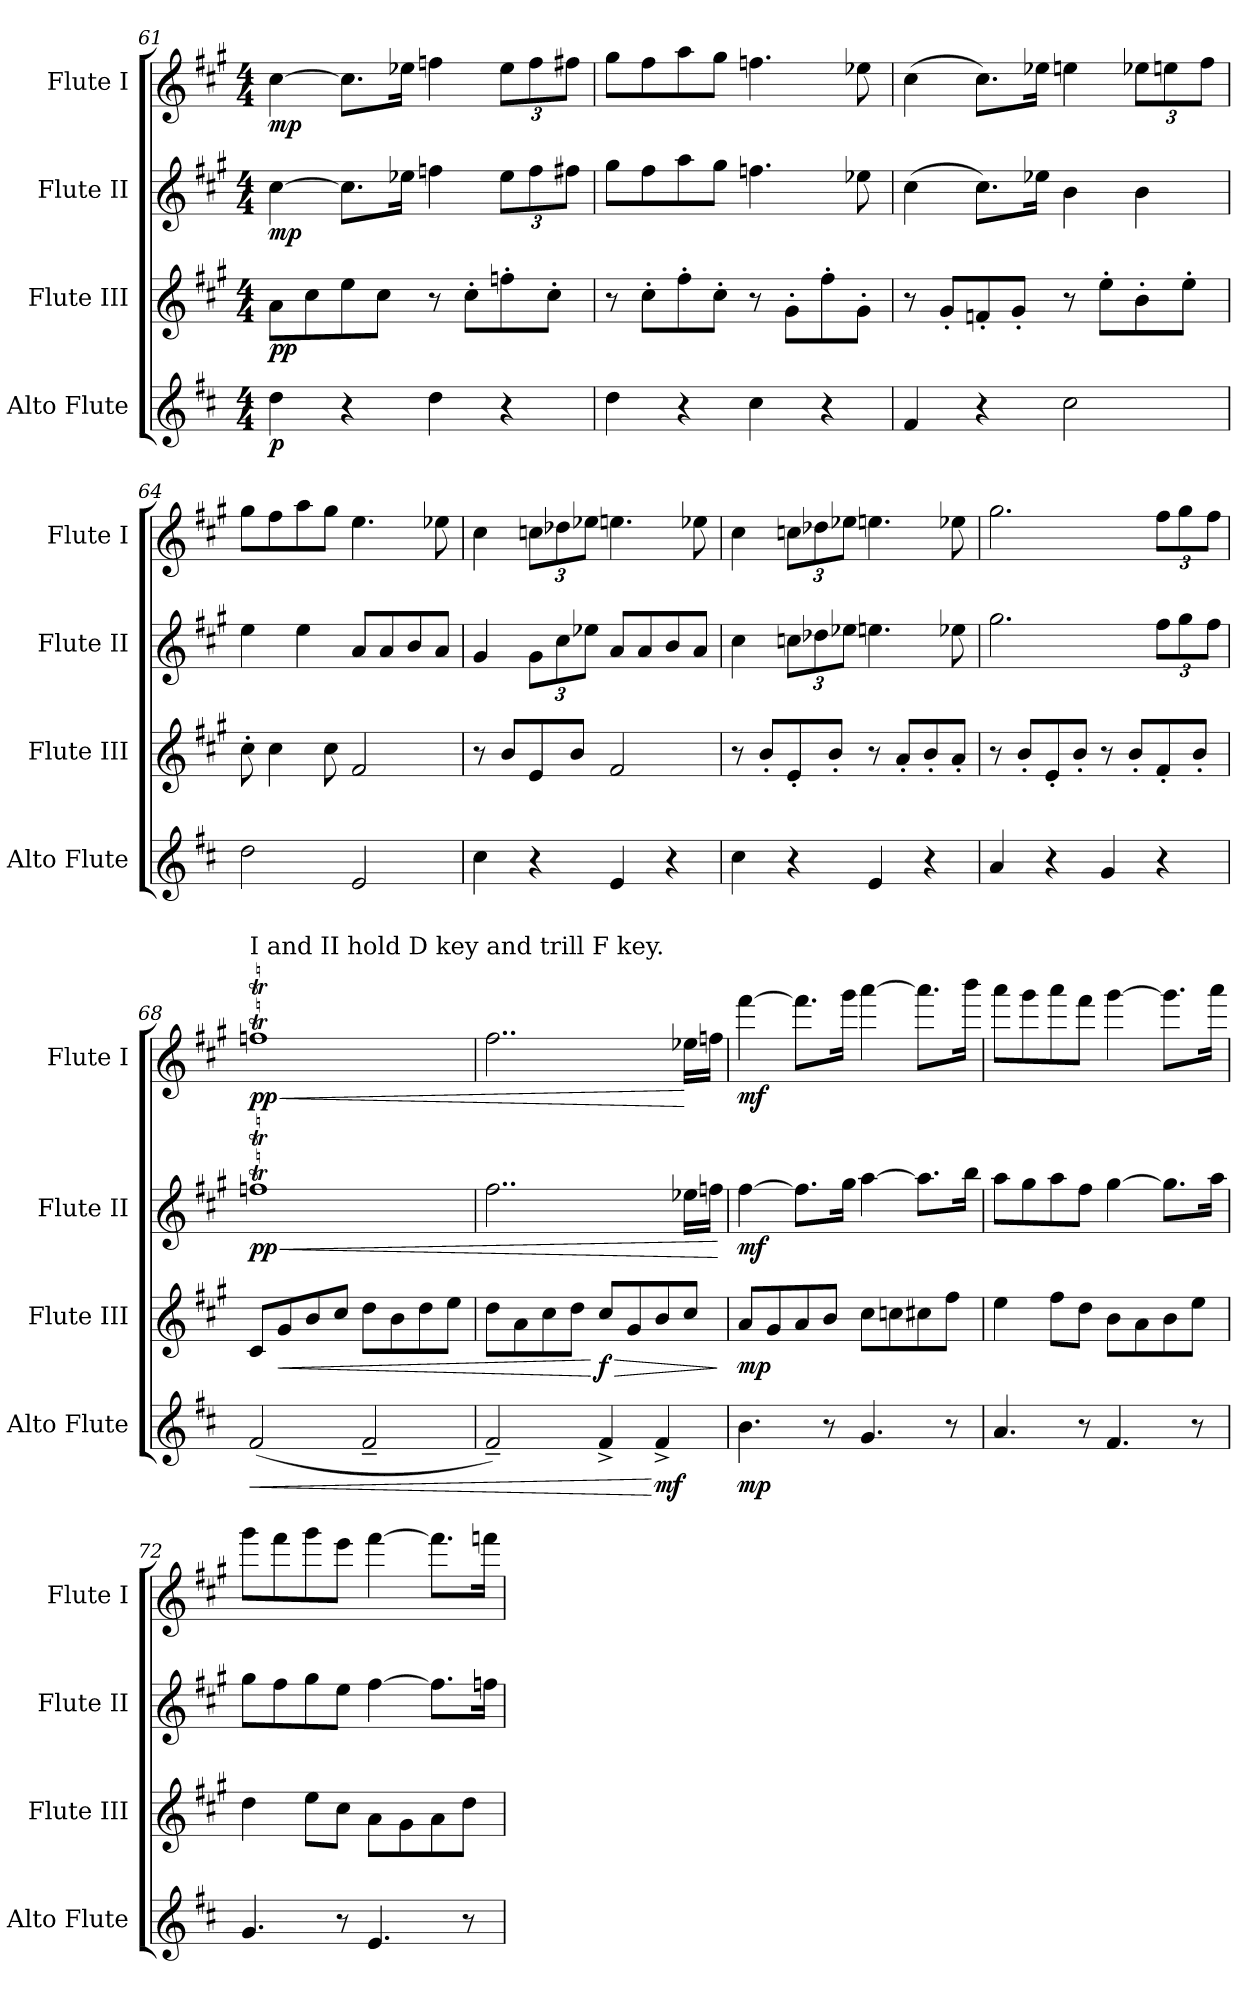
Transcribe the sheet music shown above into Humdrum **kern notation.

**kern	**dynam	**kern	**dynam	**kern	**dynam	**kern	**dynam
*part4	*part4	*part3	*part3	*part2	*part2	*part1	*part1
*staff4	*staff4	*staff3	*staff3	*staff2	*staff2	*staff1	*staff1
*I"Alto Flute	*	*I"Flute III	*	*I"Flute II	*	*I"Flute I	*
*I'Alto Flute	*	*I'Flute III	*	*I'Flute II	*	*I'Flute I	*
*clefG2	*	*clefG2	*	*clefG2	*	*clefG2	*
*ITrd3c5	*	*	*	*	*	*	*
*k[f#c#g#]	*	*k[f#c#g#]	*	*k[f#c#g#]	*	*k[f#c#g#]	*
*M4/4	*	*M4/4	*	*M4/4	*	*M4/4	*
=61	=61	=61	=61	=61	=61	=61	=61
!	!LO:DY:b	!	!LO:DY:b	!	!LO:DY:b	!	!LO:DY:b
4a\	p	8a\L	pp	[4cc#\	mp	[4cc#\	mp
.	.	8cc#\	.	.	.	.	.
4r	.	8ee\	.	8.cc#\L]	.	8.cc#\L]	.
.	.	8cc#\J	.	.	.	.	.
.	.	.	.	16ee-X\Jk	.	16ee-X\Jk	.
4a\	.	8r	.	4ffn\	.	4ffn\	.
.	.	8cc#'\L	.	.	.	.	.
*	*	*	*	*Xbrackettup	*	*Xbrackettup	*
4r	.	8ffn'\	.	12ee-\L	.	12ee-\L	.
.	.	.	.	12ff\	.	12ff\	.
.	.	8cc#'\J	.	.	.	.	.
.	.	.	.	12ff#X\J	.	12ff#X\J	.
=62	=62	=62	=62	=62	=62	=62	=62
4a\	.	8r	.	8gg#\L	.	8gg#\L	.
.	.	8cc#'\L	.	8ff#\	.	8ff#\	.
4r	.	8ff#'\	.	8aa\	.	8aa\	.
.	.	8cc#'\J	.	8gg#\J	.	8gg#\J	.
4g#\	.	8r	.	4.ffn\	.	4.ffn\	.
.	.	8g#'\L	.	.	.	.	.
4r	.	8ff#'\	.	.	.	.	.
.	.	8g#'\J	.	8ee-X\	.	8ee-X\	.
=63	=63	=63	=63	=63	=63	=63	=63
4c#/	.	8r	.	(>4cc#\	.	(>4cc#\	.
.	.	8g#'/L	.	.	.	.	.
4r	.	8fn'/	.	8.cc#\L)	.	8.cc#\L)	.
.	.	8g#'/J	.	.	.	.	.
.	.	.	.	16ee-X\Jk	.	16ee-X\Jk	.
2g#\	.	8r	.	4b\	.	4een\	.
.	.	8ee'\L	.	.	.	.	.
.	.	8b'\	.	4b\	.	12ee-X\L	.
.	.	.	.	.	.	12een\	.
.	.	8ee'\J	.	.	.	.	.
.	.	.	.	.	.	12ff#\J	.
=64	=64	=64	=64	=64	=64	=64	=64
2a\	.	8cc#'\	.	4ee\	.	8gg#\L	.
.	.	4cc#\	.	.	.	8ff#\	.
.	.	.	.	4ee\	.	8aa\	.
.	.	8cc#\	.	.	.	8gg#\J	.
2B/	.	2f#/	.	8a/L	.	4.ee\	.
.	.	.	.	8a/	.	.	.
.	.	.	.	8b/	.	.	.
.	.	.	.	8a/J	.	8ee-X\	.
=65	=65	=65	=65	=65	=65	=65	=65
4g#\	.	8r	.	4g#/	.	4cc#\	.
.	.	8b/L	.	.	.	.	.
4r	.	8e/	.	12g#\L	.	12ccn\L	.
.	.	.	.	12cc#\	.	12dd-X\	.
.	.	8b/J	.	.	.	.	.
.	.	.	.	12ee-X\J	.	12ee-X\J	.
4B/	.	2f#/	.	8a/L	.	4.een\	.
.	.	.	.	8a/	.	.	.
4r	.	.	.	8b/	.	.	.
.	.	.	.	8a/J	.	8ee-X\	.
=66	=66	=66	=66	=66	=66	=66	=66
4g#\	.	8r	.	4cc#\	.	4cc#\	.
.	.	8b'/L	.	.	.	.	.
4r	.	8e'/	.	12ccn\L	.	12ccn\L	.
.	.	.	.	12dd-X\	.	12dd-X\	.
.	.	8b'/J	.	.	.	.	.
.	.	.	.	12ee-X\J	.	12ee-X\J	.
4B/	.	8r	.	4.een\	.	4.een\	.
.	.	8a'/L	.	.	.	.	.
4r	.	8b'/	.	.	.	.	.
.	.	8a'/J	.	8ee-X\	.	8ee-X\	.
=67	=67	=67	=67	=67	=67	=67	=67
4e/	.	8r	.	2.gg#\	.	2.gg#\	.
.	.	8b'/L	.	.	.	.	.
4r	.	8e'/	.	.	.	.	.
.	.	8b'/J	.	.	.	.	.
4d/	.	8r	.	.	.	.	.
.	.	8b'/L	.	.	.	.	.
4r	.	8f#'/	.	12ff#\L	.	12ff#\L	.
.	.	.	.	12gg#\	.	12gg#\	.
.	.	8b'/J	.	.	.	.	.
.	.	.	.	12ff#\J	.	12ff#\J	.
=68	=68	=68	=68	=68	=68	=68	=68
!	!	!	!	!	!	!LO:TX:t=I and II hold D key and trill F key.	!
!	!LO:HP:b	!	!	!	!LO:HP:b	!	!LO:HP:b
!	!	!	!	!	!LO:DY:n=1:b	!	!
!	!	!	!	!	!LO:DY:n=2:b	!	!LO:DY:n=1:b
!	!	!	!	!	!	!	!LO:DY:n=2:b
(<2c#/	<	8c#/L	.	[1ffnT 1gg-XyyT	< p p	[1ffnT 1gg-XyyT	< p p
!	!	!	!LO:HP:b	!	!	!	!
.	.	8g#/	<	.	.	.	.
.	.	8b/	.	.	.	.	.
.	.	8cc#/J	.	.	.	.	.
2c#~/	.	8dd\L	.	.	.	.	.
.	.	8b\	.	.	.	.	.
.	.	8dd\	.	.	.	.	.
.	.	8ee\J	.	.	.	.	.
=69	=69	=69	=69	=69	=69	=69	=69
2c#~/)	.	8dd\L	.	2..ff\]TTT 2..gg-X\yyTTT	.	2..ff\]TTT 2..gg-X\yyTTT	.
.	.	8a\	.	.	.	.	.
.	.	8cc#\	.	.	.	.	.
.	.	8dd\J	.	.	.	.	.
!	!	!	!LO:HP:n=1:b	!	!	!	!
!	!	!	!LO:DY:n=1:b	!	!	!	!
4c#^/	.	8cc#/L	[ > f	.	.	.	.
.	.	8g#/	.	.	.	.	.
!	!LO:DY:n=1:b	!	!	!	!	!	!
4c#^/	[ mf	8b/	.	.	.	.	.
.	.	8cc#/J	.	16ee-X\LL	.	16ee-X\LL	[
.	.	.	.	16ffn\JJ	.	16ffn\JJ	.
.	.	.	]	.	[	.	.
=70	=70	=70	=70	=70	=70	=70	=70
!	!LO:DY:b	!	!LO:DY:b	!	!LO:DY:b	!	!LO:DY:b
4.f#\	mp	8a/L	mp	[4ff#\	mf	[4fff#\	mf
.	.	8g#/	.	.	.	.	.
.	.	8a/	.	8.ff#\L]	.	8.fff#\L]	.
8r	.	8b/J	.	.	.	.	.
.	.	.	.	16gg#\Jk	.	16ggg#\Jk	.
4.d/	.	8cc#\L	.	[4aa\	.	[4aaa\	.
.	.	8ccn\	.	.	.	.	.
.	.	8cc#X\	.	8.aa\L]	.	8.aaa\L]	.
8r	.	8ff#\J	.	.	.	.	.
.	.	.	.	16bb\Jk	.	16bbb\Jk	.
=71	=71	=71	=71	=71	=71	=71	=71
4.e/	.	4ee\	.	8aa\L	.	8aaa\L	.
.	.	.	.	8gg#\	.	8ggg#\	.
.	.	8ff#\L	.	8aa\	.	8aaa\	.
8r	.	8dd\J	.	8ff#\J	.	8fff#\J	.
4.c#/	.	8b\L	.	[4gg#\	.	[4ggg#\	.
.	.	8a\	.	.	.	.	.
.	.	8b\	.	8.gg#\L]	.	8.ggg#\L]	.
8r	.	8ee\J	.	.	.	.	.
.	.	.	.	16aa\Jk	.	16aaa\Jk	.
=72	=72	=72	=72	=72	=72	=72	=72
4.d/	.	4dd\	.	8gg#\L	.	8ggg#\L	.
.	.	.	.	8ff#\	.	8fff#\	.
.	.	8ee\L	.	8gg#\	.	8ggg#\	.
8r	.	8cc#\J	.	8ee\J	.	8eee\J	.
4.B/	.	8a\L	.	[4ff#\	.	[4fff#\	.
.	.	8g#\	.	.	.	.	.
.	.	8a\	.	8.ff#\L]	.	8.fff#\L]	.
8r	.	8dd\J	.	.	.	.	.
.	.	.	.	16ffn\Jk	.	16fffn\Jk	.
=	=	=	=	=	=	=	=
*-	*-	*-	*-	*-	*-	*-	*-
